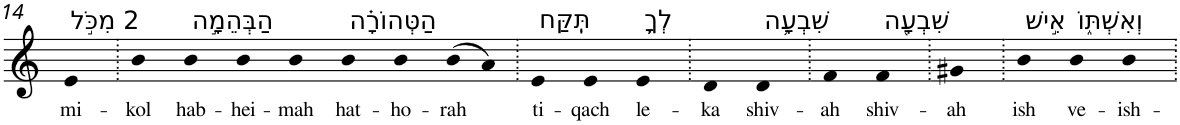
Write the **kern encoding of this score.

**kern	**text
*part1	*part1
*staff1	*staff1
*I"Piano	*
*I'Pno	*
!!LO:PB:g=z
*clefG2	*
*k[]	*
=14	=14
!LO:TX:a:t=2 מִכֹּ֣ל	!
!	!LO:LY:b
4e	mi-
=15.	=15.
!	!LO:LY:b
4b	-kol
!LO:TX:a:t=הַבְּהֵמָ֣ה	!
!	!LO:LY:b
4b	hab-
!	!LO:LY:b
4b	-hei-
!	!LO:LY:b
4b	-mah
!LO:TX:a:t=הַטְּהוֹרָ֗ה	!
!	!LO:LY:b
4b	hat-
!	!LO:LY:b
4b	-ho-
!	!LO:LY:b
(>8b	-rah
8a)	.
=16.	=16.
!LO:TX:a:t=תִּֽקַּח	!
!	!LO:LY:b
4e	ti-
!	!LO:LY:b
4e	-qach
!LO:TX:a:t=לְךָ֛	!
!	!LO:LY:b
4e	le-
=17.	=17.
!	!LO:LY:b
4d	-ka
!LO:TX:a:t=שִׁבְעָ֥ה	!
!	!LO:LY:b
4d	shiv-
=18.	=18.
!	!LO:LY:b
4f	-ah
!LO:TX:a:t=שִׁבְעָ֖ה	!
!	!LO:LY:b
4f	shiv-
=19.	=19.
!	!LO:LY:b
4g#X	-ah
=20.	=20.
!LO:TX:a:t=אִ֣ישׁ	!
!	!LO:LY:b
4b	ish
!LO:TX:a:t=וְאִשְׁתּ֑וֹ	!
!	!LO:LY:b
4b	ve-
!	!LO:LY:b
4b	-ish-
=.	=.
*-	*-
